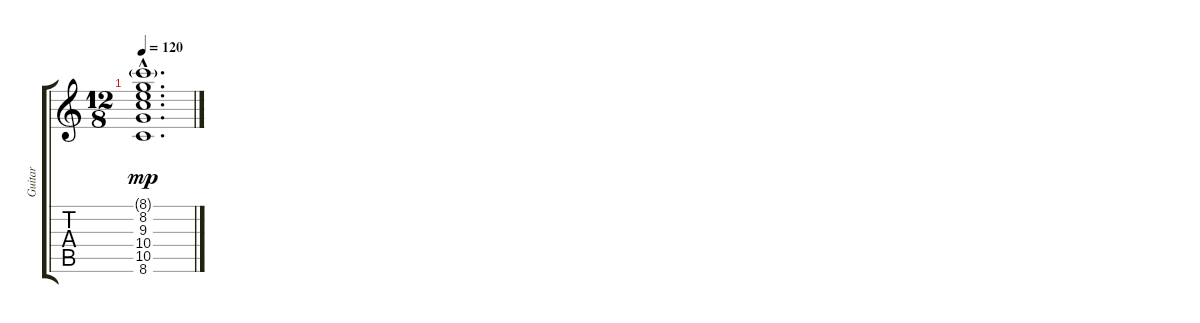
\track ("Guitar" "Guitar") {instrument electricguitarjazz}
\staff {score tabs}
\tuning (E4 B3 G3 D3 A2 E2) {hide}
\ts (12 8)
\tempo 120
\clef g2
\ks c
(8.1{g hac} 8.2{hac} 9.3{hac} 10.4{hac} 10.5{hac} 8.6{hac}).1{d dy mp}
